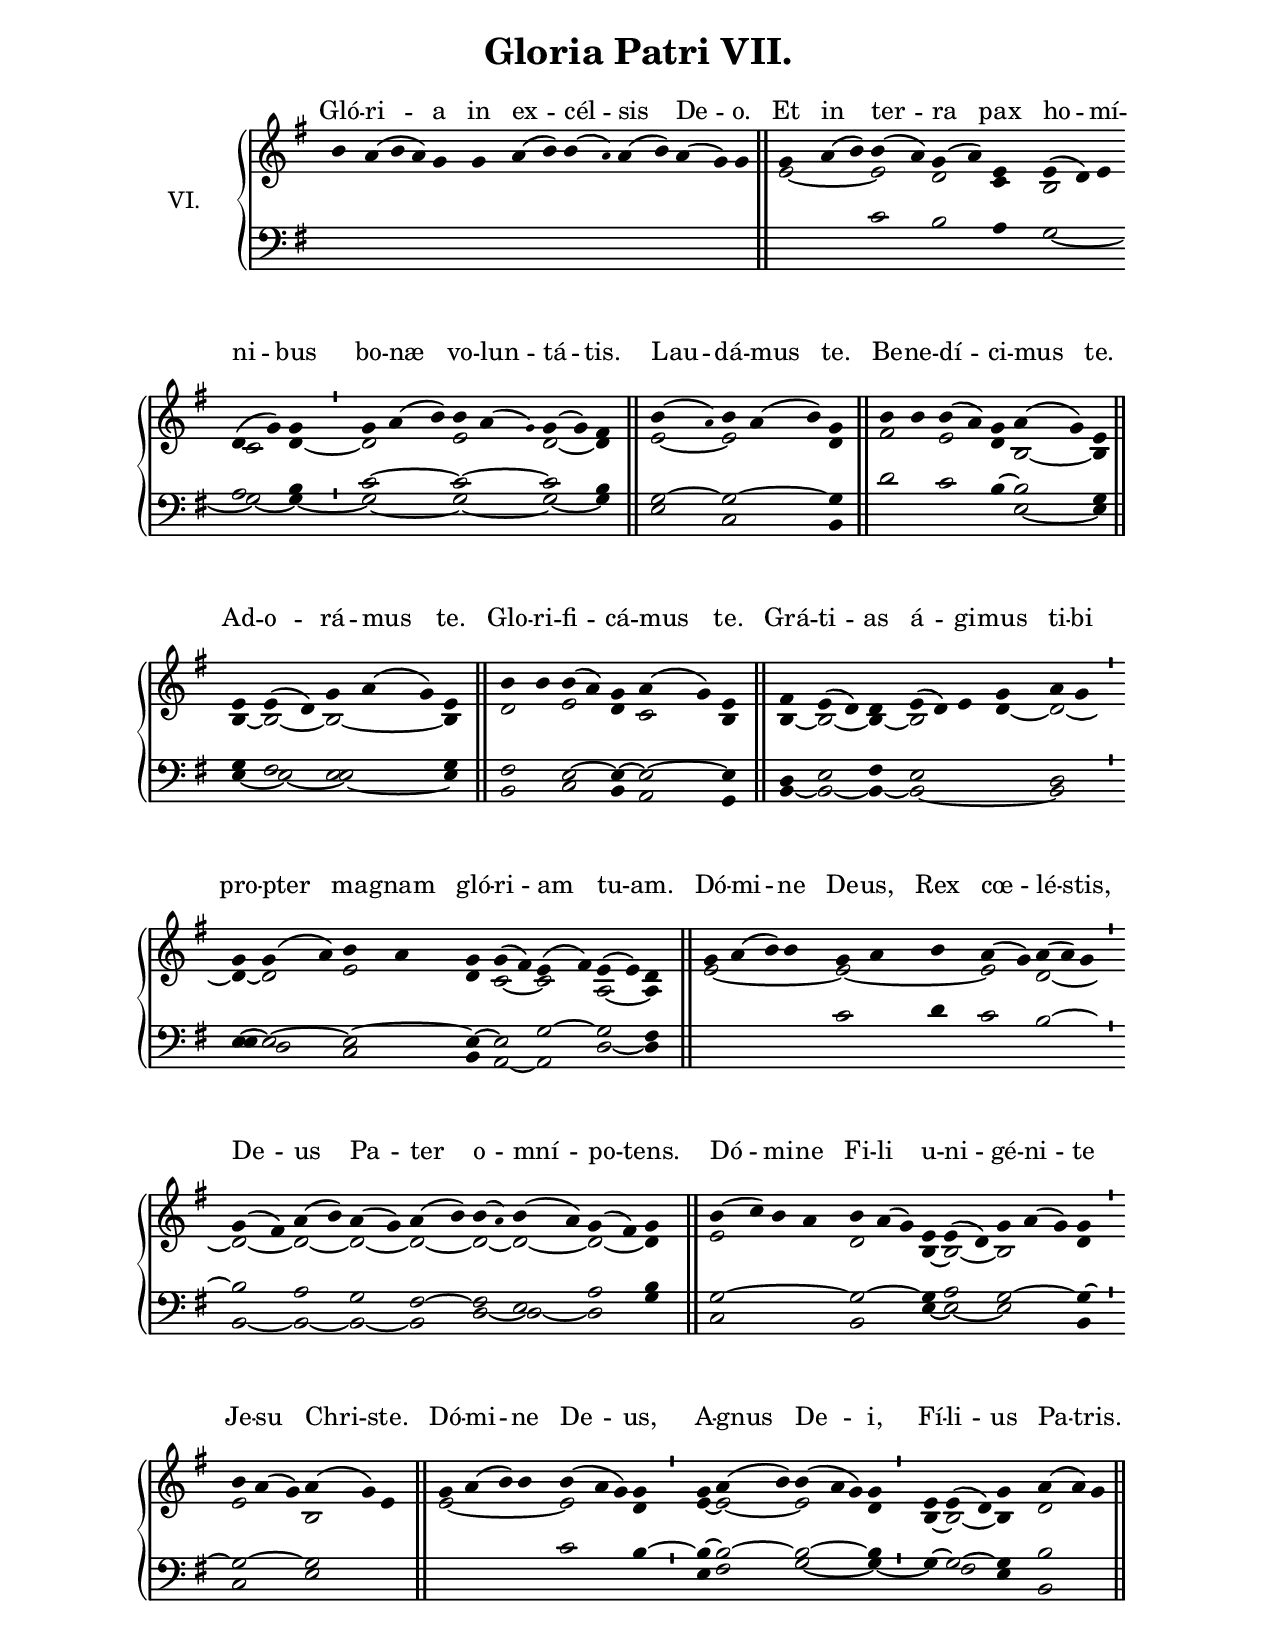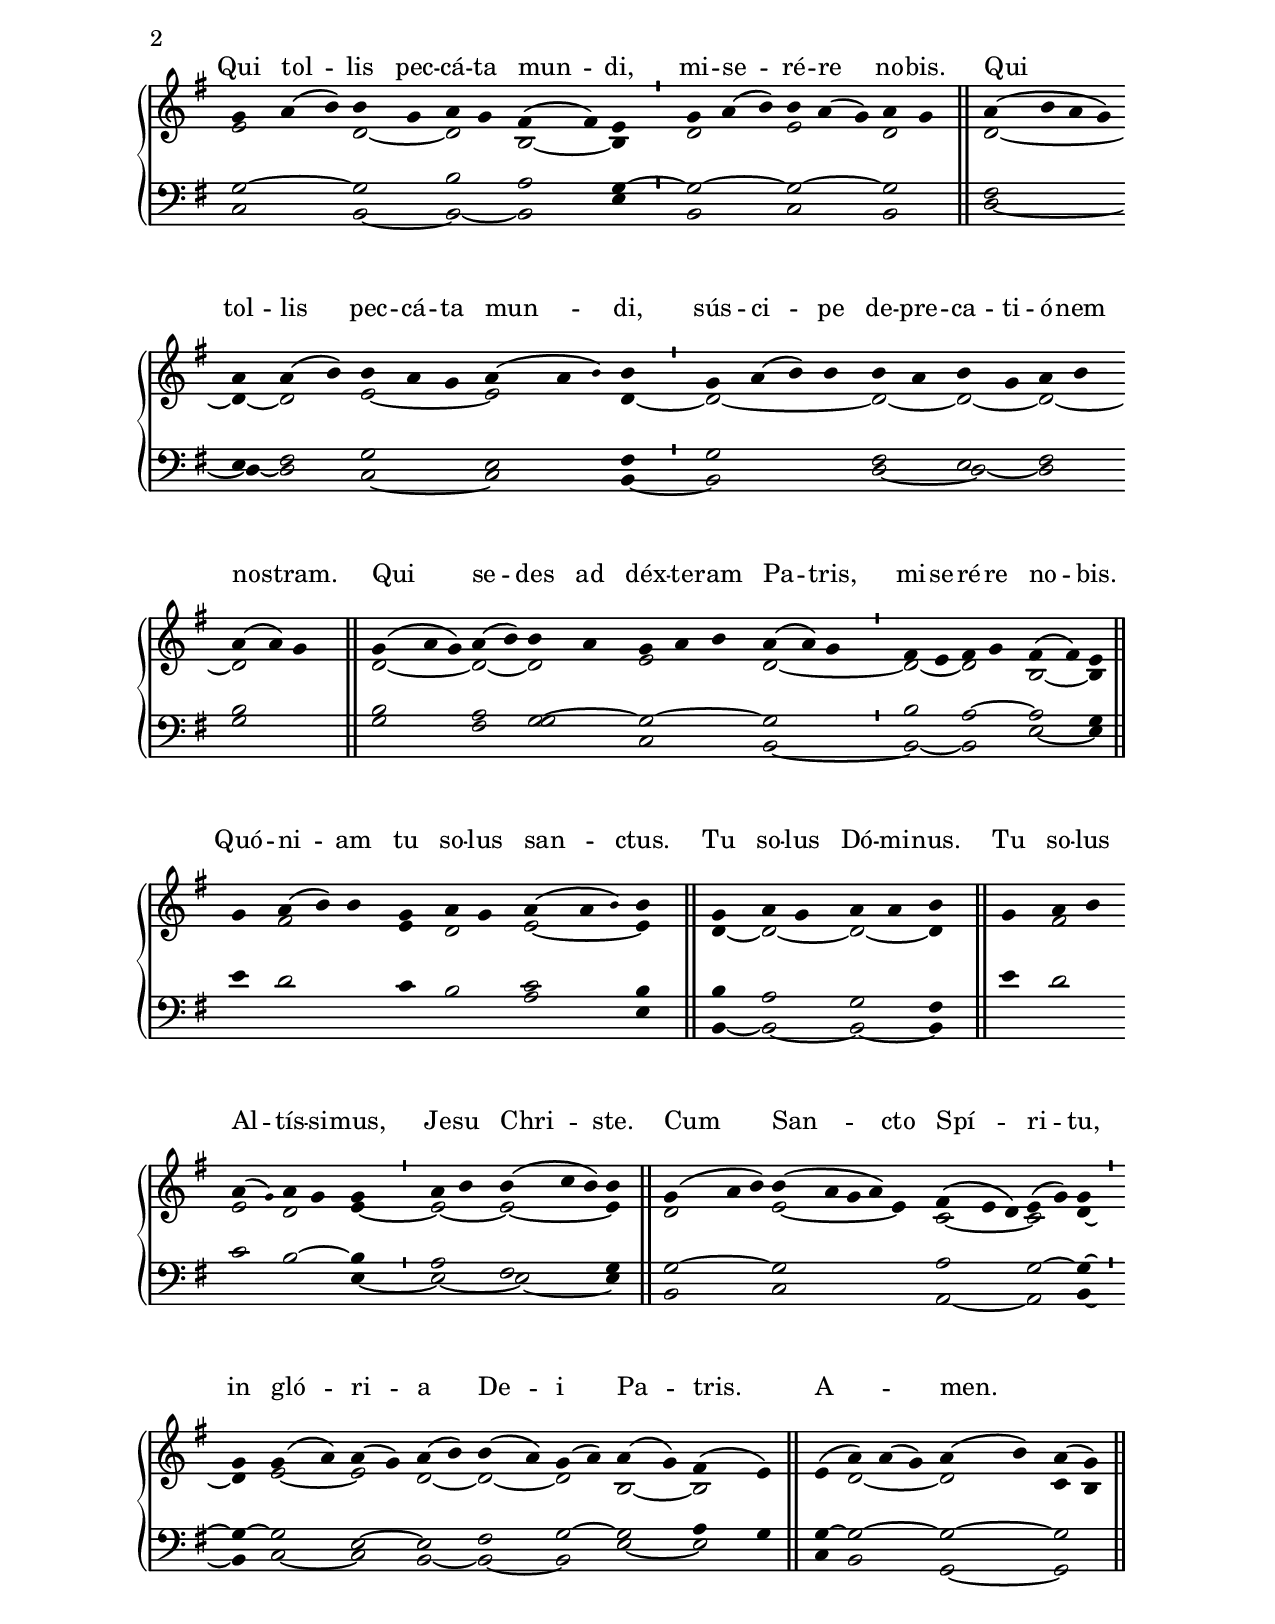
\version "2.18"
\include "gregorian.ly"
\include "noh2.ily"

%Page reference: page v.43
%(volume.page)

global = {
 \key e \minor
 \cadenzaOn 
 \override Glissando #'thickness = #2.0
}

\header {
  title = \markup \center-column {"Gloria Patri VII." \vspace #1 }
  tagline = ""
  composer = ""
}

\paper {
 #(include-special-characters)
  oddHeaderMarkup = \markup \fill-line {
    \line {}
    \center-column {
      \on-the-fly #first-page     " "
      \on-the-fly #not-first-page ""
    }
    \line { \on-the-fly #print-page-number-check-first \fromproperty #'page:page-number-string }
  }
  evenHeaderMarkup = \markup \fill-line {
    \line { \on-the-fly #print-page-number-check-first \fromproperty #'page:page-number-string }
    \center-column { "" }
    \line {}
  }
}

chantText = \lyricmode {
Gló -- ri -- a in ex -- cél -- sis De -- o. 
Et in ter -- ra pax ho -- mí -- ni -- bus bo -- næ vo -- lun -- tá -- tis. 
Lau -- dá -- mus te. 
Be -- ne -- dí -- ci -- mus te. 
Ad -- o -- rá -- mus te. 
Glo -- ri -- fi -- cá -- mus te. 
Grá -- ti -- as á -- gi -- mus ti -- bi pro -- pter ma -- gnam gló -- ri -- am tu -- am. 
Dó -- mi -- ne De -- us, Rex cœ -- lé -- stis, De -- us Pa -- ter o -- mní -- po -- tens. 
Dó -- mi -- ne Fi -- li u -- ni -- gé -- ni -- te Je -- su Chri -- ste. 
Dó -- mi -- ne De -- us, A -- gnus De -- i, Fí -- li -- us Pa -- tris. 
Qui tol -- lis pec -- cá -- ta mun -- di, mi -- se -- ré -- re no -- bis. 
Qui tol -- lis pec -- cá -- ta mun -- di, sús -- ci -- pe de -- pre -- ca -- ti -- ó -- nem no -- stram. 
Qui se -- des ad déx -- te -- ram Pa -- tris, mi -- se -- ré -- re no -- bis. 
Quó -- ni -- am tu so -- lus san -- ctus. 
Tu so -- lus Dó -- mi -- nus. 
Tu so -- lus Al -- tís -- si -- mus, Je -- su Chri -- ste. 
Cum San -- cto Spí -- ri -- tu, in gló -- ri -- a De -- i Pa -- tris. 
A -- _ men. }

chantMusic = {
\tieDown   b'4 a'4 ( b'4 a'4) g'4 g'4 a'4 ( b'4) b'4 ( \once \tweak #'font-size #-4 a' ) a'4 ( b'4) a'4 ( g'4) g'4 \finalis
 g'4 a'4 ( b'4) b'4 ( a'4) g'4 ( a'4) e'4 e'4 ( d'4) e'4 \forceBreak
 d'4 ( g'4) g'4 \divisioMinima
 g'4 a'4 ( b'4) b'4 a'4 ( \once \tweak #'font-size #-4 g' ) g'4 ( g'4) fis'4 \finalis
 b'4 ( \once \tweak #'font-size #-4 a' ) b'4 a'4 ( b'4) g'4 \finalis
 b'4 b'4 b'4 ( a'4) g'4 a'4 ( g'4) e'4 \finalis \forceBreak

 e'4 e'4 ( d'4) g'4 a'4 ( g'4) e'4 \finalis
 b'4 b'4 b'4 ( a'4) g'4 a'4 ( g'4) e'4 \finalis
 fis'4 e'4 ( d'4) d'4 e'4 ( d'4) e'4 g'4 a'4 g'4 \divisioMinima \forceBreak

 g'4 g'4 ( a'4) b'4 a'4 g'4 g'4 ( fis'4) e'4 ( fis'4) e'4 ( e'4) d'4 \finalis
 g'4 a'4 ( b'4) b'4 g'4 a'4 b'4 a'4 ( g'4) a'4 ( a'4) g'4 \divisioMinima \forceBreak

 g'4 ( fis'4) a'4 ( b'4) a'4 ( g'4) a'4 ( b'4) b'4 ( \once \tweak #'font-size #-4 a' ) b'4 ( a'4) g'4 ( fis'4) g'4 \finalis
  b'4 ( c''4) b'4 a'4 b'4 a'4 ( g'4) e'4 e'4 ( d'4) g'4 a'4 ( g'4) g'4 \divisioMinima \forceBreak

 b'4 a'4 ( g'4) a'4 ( g'4) e'4 \finalis
 g'4 a'4 ( b'4) b'4 b'4 ( a'4 g'4) g'4 \divisioMinima
 g'4 a'4 ( b'4) b'4 ( a'4 g'4) g'4 \divisioMinima
 e'4 e'4 ( d'4) g'4 a'4 ( a'4) g'4 \finalis \forceBreak

 g'4 a'4 ( b'4) b'4 g'4 a'4 g'4 fis'4 ( fis'4) e'4 \divisioMinima
 g'4 a'4 ( b'4) b'4 a'4 ( g'4) a'4 g'4 \finalis
 a'4 ( b'4 a'4 g'4) \forceBreak
 a'4 a'4 ( b'4) b'4 a'4 g'4 a'4 ( a'4 \once \tweak #'font-size #-4 b' ) b'4 \divisioMinima
 g'4 a'4 ( b'4) b'4 b'4 a'4 b'4 g'4 a'4 b'4 \forceBreak
 a'4 ( a'4) g'4 \finalis
 g'4 ( a'4 g'4) a'4 ( b'4) b'4 a'4 g'4 a'4 b'4 a'4 ( a'4) g'4 \divisioMinima
 fis'4 e'4 fis'4 g'4 fis'4 ( fis'4) e'4 \finalis \forceBreak

 g'4 a'4 ( b'4) b'4 g'4 a'4 g'4 a'4 ( a'4 \once \tweak #'font-size #-4 b' ) b'4 \finalis
 g'4 a'4 g'4 a'4 a'4 b'4 \finalis
 g'4 a'4 b'4 \forceBreak
 a'4 ( \once \tweak #'font-size #-4 g' ) a'4 g'4 g'4 \divisioMinima
 a'4 b'4  b'4 ( c''4 b'4) b'4 \finalis
 g'4 ( a'4 b'4) b'4 ( a'4 g'4 a'4) e'4 fis'4 ( e'4 d'4) e'4 ( g'4) g'4 \divisioMinima \forceBreak

 g'4 g'4 ( a'4) a'4 ( g'4) a'4 ( b'4) b'4 ( a'4) g'4 ( a'4) a'4 ( g'4) fis'4 ( e'4) \finalis
 e'4 ( a'4) a'4 ( g'4) a'4 ( b'4) a'4 ( g'4) \finalis

}

altoMusic = {
r2*15/2 \finalis
e'2*3/2 ~ e'2 d'2 c'4 b2*3/2 c'2 d'4 ~ \divisioMinima
d'2*3/2 e'2*3/2 d'2 ~ d'4 \finalis
e'2 ~ e'2*3/2 d'4 \finalis
fis'2 e'2 d'4 b2 ~ b4 \finalis
b4 ~ b2 ~ b2*3/2 ~ b4 \finalis
d'2 e'2 d'4 c'2 b4 \finalis
b4 ~ b2 ~ b4 ~ b2*3/2 d'4 ~ d'2 ~ \divisioMinima
d'4 ~ d'2 e'2 d'4 c'2 ~ c'2 a2 ~ a4 \finalis
e'2*4/2 ~ e'2*3/2 ~ e'2 d'2*3/2 ~ \divisioMinima
d'2 ~ d'2 ~ d'2 ~ d'2 ~ d'2 ~ d'2 ~ d'2 ~ d'4 e'2*4/2 d'2*3/2 b4 ~ b2 ~ b2*3/2 d'4 \divisioMinima
e'2*3/2 b2*3/2 \finalis
e'2*4/2 ~ e'2*3/2 d'4 \divisioMinima
e'4 ~ e'2 ~ e'2*3/2 d'4 \divisioMinima
b4 ~ b2 ~ b4 d'2*3/2 \finalis
e'2*3/2 d'2 ~ d'2 b2 ~ b4 \divisioMinima
d'2*3/2 e'2*3/2 d'2 \finalis
d'2*4/2 ~ d'4 ~ d'2 e'2*3/2 ~ e'2*3/2 d'4 ~ \divisioMinima
d'2*4/2 ~ d'2 ~ d'2 ~ d'2 ~ d'2*3/2 \finalis
d'2*3/2 ~ d'2 ~ d'2 e'2*3/2 d'2*3/2 ~ \divisioMinima
d'2 ~ d'2 b2 ~ b4 \finalis
r4 fis'2*3/2 e'4 d'2 e'2*3/2 ~ e'4 \finalis
d'4 ~ d'2 ~ d'2 ~ d'4 \finalis
r4 fis'2 e'2 d'2 e'4 ~ \divisioMinima
e'2 ~ e'2*3/2 ~ e'4 \finalis
d'2*3/2 e'2*4/2~  e'4 c'2*3/2 ~ c'2 d'4 ~ \divisioMinima
d'4 e'2 ~ e'2 d'2 ~ d'2 ~ d'2 b2 ~ b2 \finalis
r4 d'2*3/2 ~ d'2 c'4 b4 \finalis
}

tenorMusic = {
r2*15/2 \finalis
r2*11/2 a2 b4 \divisioMinima
c'2*3/2 ~ c'2*3/2 ~ c'2 b4 \finalis
g2 ~ g2*3/2 ~ g4 \finalis
d'2 c'2 b4 ~ b2 g4 \finalis
g4 fis2 e2*3/2 g4 \finalis
fis2 e2 ~ e4 ~ e2 ~ e4 \finalis
d4 e2 fis4 e2*4/2 d2 \divisioMinima
e4 ~ e2 ~ e2 ~ e4 ~ e2 g2 ~ g2 fis4 \finalis
r2*4/2 c'2 d'4 c'2 b2*3/2 ~ \divisioMinima
b2 a2 g2 fis2 ~ fis2 e2 a2 b4 g2*4/2 ~ g2*3/2 ~ g4 a2 g2*3/2 ~ g4 ~ \divisioMinima
g2*3/2 ~ g2*3/2 \finalis
r2*4/2 c'2*3/2 b4 ~ \divisioMinima
b4 ~ b2 ~ b2*3/2 ~ b4 \divisioMinima
g4 ~ g2 ~ g4 b2*3/2 \finalis
g2*3/2 ~ g2 b2 a2 g4 ~ \divisioMinima
g2*3/2 ~ g2*3/2 ~ g2 \finalis
fis2*4/2 e4 fis2 g2*3/2 e2*3/2 fis4 \divisioMinima
g2*4/2 fis2 e2 fis2 b2*3/2 \finalis
b2*3/2 a2 g2 ~ g2*3/2 ~ g2*3/2 \divisioMinima
b2 a2 ~ a2 g4 \finalis
e'4 d'2*3/2 c'4 b2 c'2*3/2 b4 \finalis
b4 a2 g2 fis4 \finalis
e'4 d'2 c'2 b2 ~ b4 \divisioMinima
a2 fis2*3/2 g4 \finalis
g2*3/2 ~ g2*5/2 a2*3/2 g2 ~ g4 ~ \divisioMinima
g4 ~ g2 e2 ~ e2 fis2 g2 ~ g2 a4 g4 \finalis
g4 ~ g2*3/2 ~ g2 ~ g2 \finalis
}

bassMusic = {
r2*15/2 \finalis
r2*3/2 c'2 b2 a4 g2*3/2 ~ g2 ~ g4 ~ \divisioMinima
g2*3/2 ~ g2*3/2 ~ g2 ~ g4 \finalis
e2 c2*3/2 b,4 \finalis
r2*5/2 e2 ~ e4 \finalis
e4 ~ e2 ~ \shiftRight e2*3/2 ~ e4 \finalis
b,2 c2 b,4 a,2 g,4 \finalis
b,4 ~ b,2 ~ b,4 ~ b,2*4/2 ~ b,2 \divisioMinima
\shiftRight e4 d2 c2 b,4 a,2 ~ a,2 d2 ~ d4 \finalis
r2*12/2 \divisioMinima
b,2 ~ b,2 ~ b,2 ~ b,2 d2 ~ d2 ~ d2 g4 c2*4/2 b,2*3/2 e4 ~ e2 ~ e2*3/2 b,4 \divisioMinima
c2*3/2 e2*3/2 \finalis
r2*8/2 \divisioMinima
e4 fis2 g2*3/2 ~ g4 ~ \divisioMinima
g4 fis2 e4 b,2*3/2 \finalis
c2*3/2 b,2 ~ b,2 ~ b,2 e4 \divisioMinima
b,2*3/2 c2*3/2 b,2 \finalis
d2*4/2 ~ d4 ~ d2 c2*3/2 ~ c2*3/2 b,4 ~ \divisioMinima
b,2*4/2 d2 ~ d2 ~ d2 g2*3/2 \finalis
g2*3/2 fis2 \shiftRight g2 c2*3/2 b,2*3/2 ~ \divisioMinima
b,2 ~ b,2 e2 ~ e4 \finalis
r2*7/2 a2*3/2 e4 \finalis
b,4 ~ b,2 ~ b,2 ~ b,4 \finalis
r2*7/2 e4 ~ \divisioMinima
e2 ~ e2*3/2 ~ e4 \finalis
b,2*3/2 c2*5/2 a,2*3/2 ~ a,2 b,4 ~ \divisioMinima
b,4 c2 ~ c2 b,2 ~ b,2 ~ b,2 e2 ~ e2 \finalis
c4 b,2*3/2 g,2 ~ g,2 \finalis
}

voiceLines = {
\voiceLineStyle


}

\score{
  <<
    \new GrandStaff <<
      \set GrandStaff.autoBeaming = ##f
      \set GrandStaff.instrumentName = \markup \center-column {
        "VI."
      }
      \new Staff = up <<
        \new Voice = "chant" {
          \voiceOne \global \chantMusic
        }
        \new Voice {
          \voiceTwo \global \altoMusic
        }
      >>

      \new Staff = down <<
        \clef bass
        \new Voice {
          \voiceOne \global \tenorMusic
        }
        \new Voice {
          \voiceTwo \global \bassMusic
        }
	\new Voice {
        \voiceThree \global \voiceLines
        }
      >>
    >>
    \new Lyrics \lyricsto chant {
      \chantText
    }
  >>
  \layout{
  }
  \midi{
    \tempo 4 = 125
  }
}
